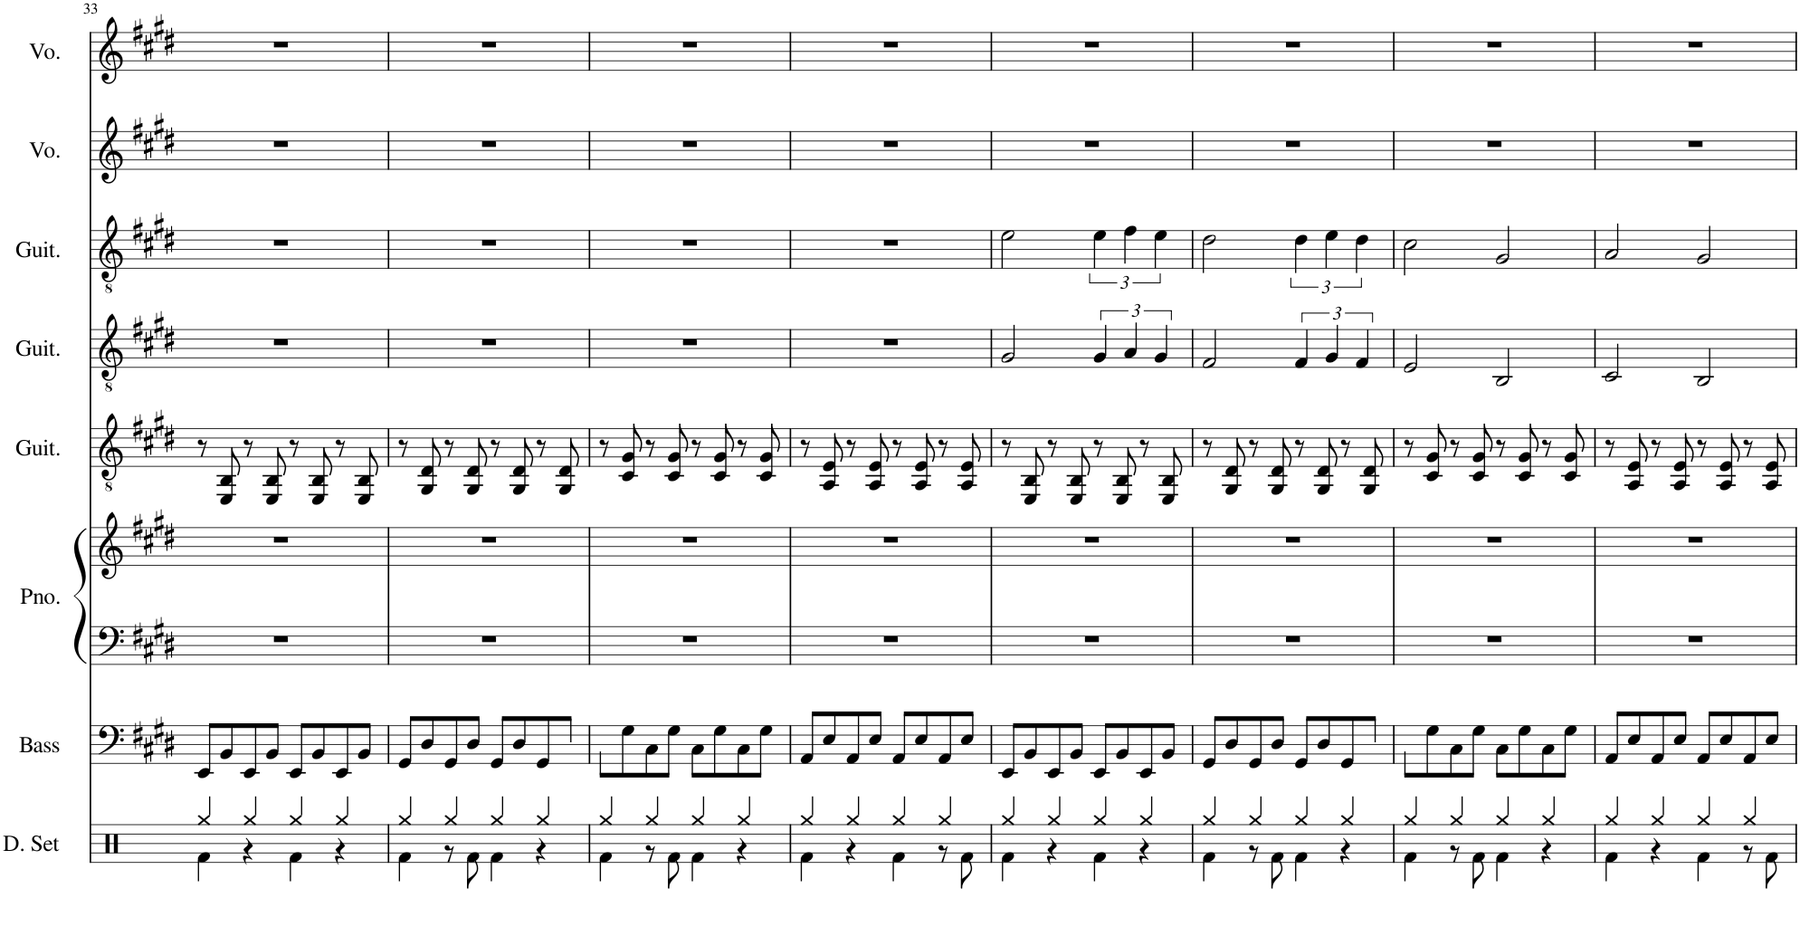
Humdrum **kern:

**kern	**kern	**kern	**kern	**kern	**kern	**kern	**kern	**kern
*part8	*part7	*part6	*part6	*part5	*part4	*part3	*part2	*part1
*staff9	*staff8	*staff7	*staff6	*staff5	*staff4	*staff3	*staff2	*staff1
*I"Drumset	*I"Acoustic Bass	*I"Piano	*	*I"Acoustic Guitar	*I"Acoustic Guitar	*I"Acoustic Guitar	*I"Voice	*I"Voice
*I'D. Set	*I'Bass	*I'Pno.	*	*I'Guit.	*I'Guit.	*I'Guit.	*I'Vo.	*I'Vo.
!!LO:PB:g=z
*clefX	*clefF4	*clefF4	*clefG2	*clefGv2	*clefGv2	*clefGv2	*clefG2	*clefG2
*	*Trd7c12	*	*	*	*	*	*	*
*k[]	*k[f#c#g#d#]	*k[f#c#g#d#]	*k[f#c#g#d#]	*k[f#c#g#d#]	*k[f#c#g#d#]	*k[f#c#g#d#]	*k[f#c#g#d#]	*k[f#c#g#d#]
*M4/4	*M4/4	*M4/4	*M4/4	*M4/4	*M4/4	*M4/4	*M4/4	*M4/4
=33	=33	=33	=33	=33	=33	=33	=33	=33
*^	*	*	*	*	*	*	*	*
4Rgg/	4Rf\	8EE/L	1r	1r	8r	1r	1r	1r	1r
.	.	8BB/	.	.	8EE/ 8BB/	.	.	.	.
4Rgg/	4r	8EE/	.	.	8r	.	.	.	.
.	.	8BB/J	.	.	8EE/ 8BB/	.	.	.	.
4Rgg/	4Rf\	8EE/L	.	.	8r	.	.	.	.
.	.	8BB/	.	.	8EE/ 8BB/	.	.	.	.
4Rgg/	4r	8EE/	.	.	8r	.	.	.	.
.	.	8BB/J	.	.	8EE/ 8BB/	.	.	.	.
=34	=34	=34	=34	=34	=34	=34	=34	=34	=34
4Rgg/	4Rf\	8GG#/L	1r	1r	8r	1r	1r	1r	1r
.	.	8D#/	.	.	8GG#/ 8D#/	.	.	.	.
4Rgg/	8r	8GG#/	.	.	8r	.	.	.	.
.	8Rf\	8D#/J	.	.	8GG#/ 8D#/	.	.	.	.
4Rgg/	4Rf\	8GG#/L	.	.	8r	.	.	.	.
.	.	8D#/	.	.	8GG#/ 8D#/	.	.	.	.
4Rgg/	4r	8GG#/	.	.	8r	.	.	.	.
.	.	8D#/J	.	.	8GG#/ 8D#/	.	.	.	.
=35	=35	=35	=35	=35	=35	=35	=35	=35	=35
4Rgg/	4Rf\	8C#\L	1r	1r	8r	1r	1r	1r	1r
.	.	8G#\	.	.	8C#/ 8G#/	.	.	.	.
4Rgg/	8r	8C#\	.	.	8r	.	.	.	.
.	8Rf\	8G#\J	.	.	8C#/ 8G#/	.	.	.	.
4Rgg/	4Rf\	8C#\L	.	.	8r	.	.	.	.
.	.	8G#\	.	.	8C#/ 8G#/	.	.	.	.
4Rgg/	4r	8C#\	.	.	8r	.	.	.	.
.	.	8G#\J	.	.	8C#/ 8G#/	.	.	.	.
=36	=36	=36	=36	=36	=36	=36	=36	=36	=36
4Rgg/	4Rf\	8AA/L	1r	1r	8r	1r	1r	1r	1r
.	.	8E/	.	.	8AA/ 8E/	.	.	.	.
4Rgg/	4r	8AA/	.	.	8r	.	.	.	.
.	.	8E/J	.	.	8AA/ 8E/	.	.	.	.
4Rgg/	4Rf\	8AA/L	.	.	8r	.	.	.	.
.	.	8E/	.	.	8AA/ 8E/	.	.	.	.
4Rgg/	8r	8AA/	.	.	8r	.	.	.	.
.	8Rf\	8E/J	.	.	8AA/ 8E/	.	.	.	.
=37	=37	=37	=37	=37	=37	=37	=37	=37	=37
4Rgg/	4Rf\	8EE/L	1r	1r	8r	2G#/	2e\	1r	1r
.	.	8BB/	.	.	8EE/ 8BB/	.	.	.	.
4Rgg/	4r	8EE/	.	.	8r	.	.	.	.
.	.	8BB/J	.	.	8EE/ 8BB/	.	.	.	.
4Rgg/	4Rf\	8EE/L	.	.	8r	6G#/	6e\	.	.
.	.	8BB/	.	.	8EE/ 8BB/	.	.	.	.
.	.	.	.	.	.	6A/	6f#\	.	.
4Rgg/	4r	8EE/	.	.	8r	.	.	.	.
.	.	.	.	.	.	6G#/	6e\	.	.
.	.	8BB/J	.	.	8EE/ 8BB/	.	.	.	.
=38	=38	=38	=38	=38	=38	=38	=38	=38	=38
4Rgg/	4Rf\	8GG#/L	1r	1r	8r	2F#/	2d#\	1r	1r
.	.	8D#/	.	.	8GG#/ 8D#/	.	.	.	.
4Rgg/	8r	8GG#/	.	.	8r	.	.	.	.
.	8Rf\	8D#/J	.	.	8GG#/ 8D#/	.	.	.	.
4Rgg/	4Rf\	8GG#/L	.	.	8r	6F#/	6d#\	.	.
.	.	8D#/	.	.	8GG#/ 8D#/	.	.	.	.
.	.	.	.	.	.	6G#/	6e\	.	.
4Rgg/	4r	8GG#/	.	.	8r	.	.	.	.
.	.	.	.	.	.	6F#/	6d#\	.	.
.	.	8D#/J	.	.	8GG#/ 8D#/	.	.	.	.
=39	=39	=39	=39	=39	=39	=39	=39	=39	=39
4Rgg/	4Rf\	8C#\L	1r	1r	8r	2E/	2c#\	1r	1r
.	.	8G#\	.	.	8C#/ 8G#/	.	.	.	.
4Rgg/	8r	8C#\	.	.	8r	.	.	.	.
.	8Rf\	8G#\J	.	.	8C#/ 8G#/	.	.	.	.
4Rgg/	4Rf\	8C#\L	.	.	8r	2BB/	2G#/	.	.
.	.	8G#\	.	.	8C#/ 8G#/	.	.	.	.
4Rgg/	4r	8C#\	.	.	8r	.	.	.	.
.	.	8G#\J	.	.	8C#/ 8G#/	.	.	.	.
=40	=40	=40	=40	=40	=40	=40	=40	=40	=40
4Rgg/	4Rf\	8AA/L	1r	1r	8r	2C#/	2A/	1r	1r
.	.	8E/	.	.	8AA/ 8E/	.	.	.	.
4Rgg/	4r	8AA/	.	.	8r	.	.	.	.
.	.	8E/J	.	.	8AA/ 8E/	.	.	.	.
4Rgg/	4Rf\	8AA/L	.	.	8r	2BB/	2G#/	.	.
.	.	8E/	.	.	8AA/ 8E/	.	.	.	.
4Rgg/	8r	8AA/	.	.	8r	.	.	.	.
.	8Rf\	8E/J	.	.	8AA/ 8E/	.	.	.	.
*v	*v	*	*	*	*	*	*	*	*
=	=	=	=	=	=	=	=	=
*-	*-	*-	*-	*-	*-	*-	*-	*-
